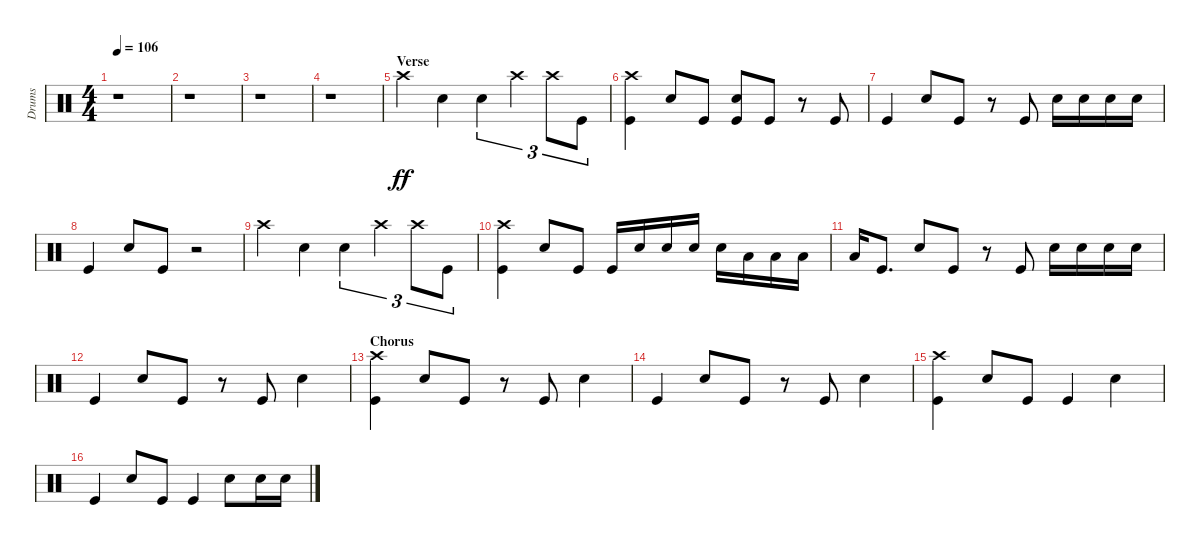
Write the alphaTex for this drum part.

\track ("Drums" "Drums") {instrument percussion}
\staff {score}
\articulation defaults
\ts (4 4)
\tempo 106
\clef neutral
\ks c
r.1{dy ff} |
r.1 |
r.1 |
r.1 |
\section ("" "Verse")
"Crash high (hit)".4 "Snare (hit) 2".4 "Snare (hit) 2".4{tu (3 2)} "Crash high (hit)".4{tu (3 2)} "Crash high (hit)".8{tu (3 2)} "Kick (hit)".8{tu (3 2)} |
("Crash high (hit)" "Kick (hit)").4 "Snare (hit) 2".8 "Kick (hit)".8 ("Snare (hit) 2" "Kick (hit)").8 "Kick (hit)".8 r.8 "Kick (hit)".8 |
"Kick (hit)".4 "Snare (hit) 2".8 "Kick (hit)".8 r.8 "Kick (hit)".8 "Snare (hit) 2".16 "Snare (hit) 2".16 "Snare (hit) 2".16 "Snare (hit) 2".16 |
"Kick (hit)".4 "Snare (hit) 2".8 "Kick (hit)".8 r.2 |
"Crash high (hit)".4 "Snare (hit) 2".4 "Snare (hit) 2".4{tu (3 2)} "Crash high (hit)".4{tu (3 2)} "Crash high (hit)".8{tu (3 2)} "Kick (hit)".8{tu (3 2)} |
("Crash high (hit)" "Kick (hit)").4 "Snare (hit) 2".8 "Kick (hit)".8 "Kick (hit)".16 "Snare (hit) 2".16 "Snare (hit) 2".16 "Snare (hit) 2".16 "Snare (hit) 2".16 "Low Tom (hit)".16 "Low Tom (hit)".16 "Low Tom (hit)".16 |
"Low Tom (hit)".16 "Kick (hit)".8{d} "Snare (hit) 2".8 "Kick (hit)".8 r.8 "Kick (hit)".8 "Snare (hit) 2".16 "Snare (hit) 2".16 "Snare (hit) 2".16 "Snare (hit) 2".16 |
"Kick (hit)".4 "Snare (hit) 2".8 "Kick (hit)".8 r.8 "Kick (hit)".8 "Snare (hit) 2".4 |
\section ("" "Chorus")
("Crash high (hit)" "Kick (hit)").4 "Snare (hit) 2".8 "Kick (hit)".8 r.8 "Kick (hit)".8 "Snare (hit) 2".4 |
"Kick (hit)".4 "Snare (hit) 2".8 "Kick (hit)".8 r.8 "Kick (hit)".8 "Snare (hit) 2".4 |
("Crash high (hit)" "Kick (hit)").4 "Snare (hit) 2".8 "Kick (hit)".8 "Kick (hit)".4 "Snare (hit) 2".4 |
"Kick (hit)".4 "Snare (hit) 2".8 "Kick (hit)".8 "Kick (hit)".4 "Snare (hit) 2".8 "Snare (hit) 2".16 "Snare (hit) 2".16
